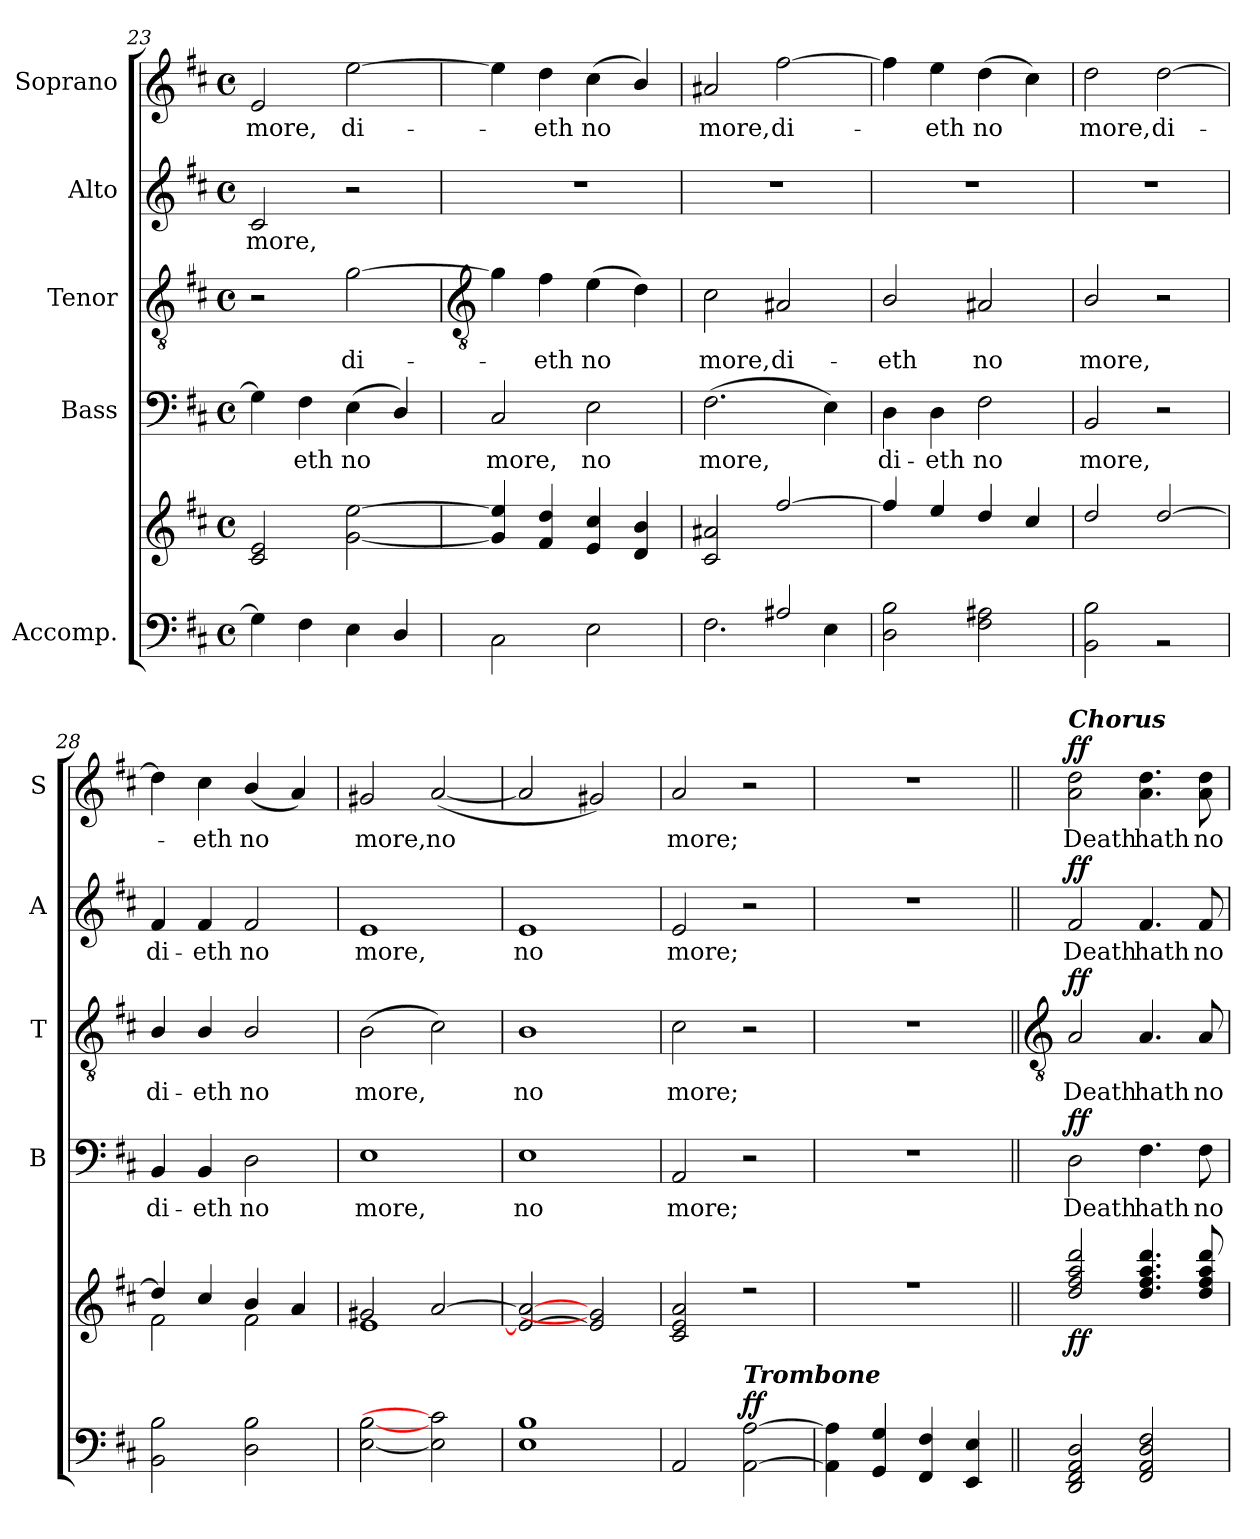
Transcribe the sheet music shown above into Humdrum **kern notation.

**kern	**kern	**dynam	**kern	**text	**dynam	**kern	**text	**dynam	**kern	**text	**dynam	**kern	**text	**dynam
*part5	*part5	*part5	*part4	*part4	*part4	*part3	*part3	*part3	*part2	*part2	*part2	*part1	*part1	*part1
*staff6	*staff5	*staff5/6	*staff4	*staff4	*staff4	*staff3	*staff3	*staff3	*staff2	*staff2	*staff2	*staff1	*staff1	*staff1
*I"Accomp.	*	*	*I"Bass	*	*	*I"Tenor	*	*	*I"Alto	*	*	*I"Soprano	*	*
*	*	*	*I'B	*	*	*I'T	*	*	*I'A	*	*	*I'S	*	*
*clefF4	*clefG2	*	*clefF4	*	*	*clefGv2	*	*	*clefG2	*	*	*clefG2	*	*
*k[f#c#]	*k[f#c#]	*	*k[f#c#]	*	*	*k[f#c#]	*	*	*k[f#c#]	*	*	*k[f#c#]	*	*
*D:	*D:	*	*D:	*	*	*D:	*	*	*D:	*	*	*D:	*	*
*M4/4	*M4/4	*	*M4/4	*	*	*M4/4	*	*	*M4/4	*	*	*M4/4	*	*
*met(c)	*met(c)	*	*met(c)	*	*	*met(c)	*	*	*met(c)	*	*	*met(c)	*	*
=23	=23	=23	=23	=23	=23	=23	=23	=23	=23	=23	=23	=23	=23	=23
!	!	!	!	!	!	!	!	!	!	!LO:LY:b	!	!	!LO:LY:b	!
4G]	2c# 2e	.	4G]	.	.	2r	.	.	2c#	more,	.	2e	more,	.
!	!	!	!	!LO:LY:b	!	!	!	!	!	!	!	!	!	!
4F#	.	.	4F#	eth	.	.	.	.	.	.	.	.	.	.
!	!	!	!	!LO:LY:b	!	!	!LO:LY:b	!	!	!	!	!	!LO:LY:b	!
4E	[2g [2ee	.	(<4E	no	.	[2g	di-	.	2r	.	.	[2ee	di-	.
4D/	.	.	4D/)	.	.	.	.	.	.	.	.	.	.	.
!!LO:LB:g=z
=24	=24	=24	=24	=24	=24	=24	=24	=24	=24	=24	=24	=24	=24	=24
*	*	*	*	*	*	*clefGv2	*	*	*	*	*	*	*	*
*^	*^	*	*	*	*	*	*	*	*	*	*	*	*	*
!	!	!	!	!	!	!LO:LY:b	!	!	!	!	!	!	!	!	!	!
1ryy	2C#\	4g] 4ee]	1ryy	.	2C#	more,	.	4g]	.	.	1r	.	.	4ee]	.	.
!	!	!	!	!	!	!	!	!	!LO:LY:b	!	!	!	!	!	!LO:LY:b	!
.	.	4f#/ 4dd/	.	.	.	.	.	4f#	eth	.	.	.	.	4dd	eth	.
!	!	!	!	!	!	!LO:LY:b	!	!	!LO:LY:b	!	!	!	!	!	!LO:LY:b	!
.	2E\	4e/ 4cc#/	.	.	2E	no	.	(>4e	no	.	.	.	.	(<4cc#	no	.
.	.	4d/ 4b/	.	.	.	.	.	4d)	.	.	.	.	.	4b/)	.	.
=25	=25	=25	=25	=25	=25	=25	=25	=25	=25	=25	=25	=25	=25	=25	=25	=25
!	!	!	!	!	!	!LO:LY:b	!	!	!LO:LY:b	!	!	!	!	!	!LO:LY:b	!
2ryy	2.F#\	2c# 2a#X	1ryy	.	(>2.F#	more,	.	2c#	more,	.	1r	.	.	2a#X	more,	.
!	!	!	!	!	!	!	!	!	!LO:LY:b	!	!	!	!	!	!LO:LY:b	!
2A#X/	.	[2ff#	.	.	.	.	.	2A#X	di-	.	.	.	.	[2ff#	di-	.
.	4E\	.	.	.	4E)	.	.	.	.	.	.	.	.	.	.	.
=26	=26	=26	=26	=26	=26	=26	=26	=26	=26	=26	=26	=26	=26	=26	=26	=26
!	!	!	!	!	!	!LO:LY:b	!	!	!LO:LY:b	!	!	!	!	!	!	!
1ryy	2D\ 2B\	4ff#]	1ryy	.	4D	di-	.	2B/	-eth	.	1r	.	.	4ff#]	.	.
!	!	!	!	!	!	!LO:LY:b	!	!	!	!	!	!	!	!	!LO:LY:b	!
.	.	4ee	.	.	4D	-eth	.	.	.	.	.	.	.	4ee	eth	.
!	!	!	!	!	!	!LO:LY:b	!	!	!LO:LY:b	!	!	!	!	!	!LO:LY:b	!
.	2F#\ 2A#X\	4dd	.	.	2F#	no	.	2A#X	no	.	.	.	.	(>4dd	no	.
.	.	4cc#	.	.	.	.	.	.	.	.	.	.	.	4cc#)	.	.
=27	=27	=27	=27	=27	=27	=27	=27	=27	=27	=27	=27	=27	=27	=27	=27	=27
!	!	!	!	!	!	!LO:LY:b	!	!	!LO:LY:b	!	!	!	!	!	!LO:LY:b	!
1ryy	2BB\ 2B\	2dd	1ryy	.	2BB	more,	.	2B/	more,	.	1r	.	.	2dd	more,	.
!	!	!	!	!	!	!	!	!	!	!	!	!	!	!	!LO:LY:b	!
.	2r	[2dd	.	.	2r	.	.	2r	.	.	.	.	.	[2dd	di-	.
=28	=28	=28	=28	=28	=28	=28	=28	=28	=28	=28	=28	=28	=28	=28	=28	=28
!	!	!	!	!	!	!LO:LY:b	!	!	!LO:LY:b	!	!	!LO:LY:b	!	!	!	!
1ryy	2BB\ 2B\	4dd/]	2f#\	.	4BB	di-	.	4B/	di-	.	4f#	di-	.	4dd]	.	.
!	!	!	!	!	!	!LO:LY:b	!	!	!LO:LY:b	!	!	!LO:LY:b	!	!	!LO:LY:b	!
.	.	4cc#/	.	.	4BB	-eth	.	4B/	-eth	.	4f#	-eth	.	4cc#	eth	.
!	!	!	!	!	!	!LO:LY:b	!	!	!LO:LY:b	!	!	!LO:LY:b	!	!	!LO:LY:b	!
.	2D\ 2B\	4b/	2f#\	.	2D	no	.	2B/	no	.	2f#	no	.	(<4b/	no	.
.	.	4a	.	.	.	.	.	.	.	.	.	.	.	4a)	.	.
=29	=29	=29	=29	=29	=29	=29	=29	=29	=29	=29	=29	=29	=29	=29	=29	=29
!	!	!	!	!	!	!LO:LY:b	!	!	!LO:LY:b	!	!	!LO:LY:b	!	!	!LO:LY:b	!
1ryy	[2E\ [2B\	2g#X	1e\	.	1E	more,	.	(>2B	more,	.	1e	more,	.	2g#X	more,	.
!	!	!	!	!	!	!	!	!	!	!	!	!	!	!	!LO:LY:b	!
.	2E\] 2c#\]	[2a	.	.	.	.	.	2c#)	.	.	.	.	.	(<[2a	no	.
=30	=30	=30	=30	=30	=30	=30	=30	=30	=30	=30	=30	=30	=30	=30	=30	=30
!	!	!	!	!	!	!LO:LY:b	!	!	!LO:LY:b	!	!	!LO:LY:b	!	!	!	!
1E/ 1B/	1ryy	2e_ 2a_	1ryy	.	1E	no	.	1B	no	.	1e	no	.	2a]	.	.
.	.	2e] 2g#]	.	.	.	.	.	.	.	.	.	.	.	2g#X)	.	.
=31	=31	=31	=31	=31	=31	=31	=31	=31	=31	=31	=31	=31	=31	=31	=31	=31
!	!	!	!	!	!	!LO:LY:b	!	!	!LO:LY:b	!	!	!LO:LY:b	!	!	!LO:LY:b	!
2AA/	1ryy	2c# 2e 2a	1ryy	.	2AA	more;	.	2c#	more;	.	2e	more;	.	2a	more;	.
!LO:TX:a:Bi:t=Trombone	!	!	!	!	!	!	!	!	!	!	!	!	!	!	!	!
!	!	!	!	!LO:DY:a=2	!	!	!	!	!	!	!	!	!	!	!	!
[2AA\ [2A\	.	2r	.	ff	2r	.	.	2r	.	.	2r	.	.	2r	.	.
=32	=32	=32	=32	=32	=32	=32	=32	=32	=32	=32	=32	=32	=32	=32	=32	=32
4AA\] 4A\]	1ryy	1r	1ryy	.	1r	.	.	1r	.	.	1r	.	.	1r	.	.
4GG/ 4G/	.	.	.	.	.	.	.	.	.	.	.	.	.	.	.	.
4FF#/ 4F#/	.	.	.	.	.	.	.	.	.	.	.	.	.	.	.	.
4EE/ 4E/	.	.	.	.	.	.	.	.	.	.	.	.	.	.	.	.
*v	*v	*	*	*	*	*	*	*	*	*	*	*	*	*	*	*
!!LO:LB:g=z
=33||	=33||	=33||	=33||	=33||	=33||	=33||	=33||	=33||	=33||	=33||	=33||	=33||	=33||	=33||	=33||
*	*	*	*	*	*	*	*clefGv2	*	*	*	*	*	*	*	*
!	!	!	!	!	!	!	!	!	!	!	!	!	!LO:TX:a:Bi:t=Chorus	!	!
!	!	!	!LO:DY:b	!	!LO:LY:b	!LO:DY:b	!	!LO:LY:b	!LO:DY:b	!	!LO:LY:b	!LO:DY:b	!	!LO:LY:b	!LO:DY:b
2DD 2FF# 2AA 2D	2dd 2ff# 2aa 2ddd	1ryy	ff	2D	Death	ff	2A	Death	ff	2f#	Death	ff	2a 2dd	Death	ff
!	!	!	!	!	!LO:LY:b	!	!	!LO:LY:b	!	!	!LO:LY:b	!	!	!LO:LY:b	!
2FF# 2AA 2D 2F#	4.dd 4.ff# 4.aa 4.ddd	.	.	4.F#	hath	.	4.A	hath	.	4.f#	hath	.	4.a 4.dd	hath	.
!	!	!	!	!	!LO:LY:b	!	!	!LO:LY:b	!	!	!LO:LY:b	!	!	!LO:LY:b	!
.	8dd 8ff# 8aa 8ddd	.	.	8F#	no	.	8A	no	.	8f#	no	.	8a 8dd	no	.
*	*v	*v	*	*	*	*	*	*	*	*	*	*	*	*	*
=	=	=	=	=	=	=	=	=	=	=	=	=	=	=
*-	*-	*-	*-	*-	*-	*-	*-	*-	*-	*-	*-	*-	*-	*-
